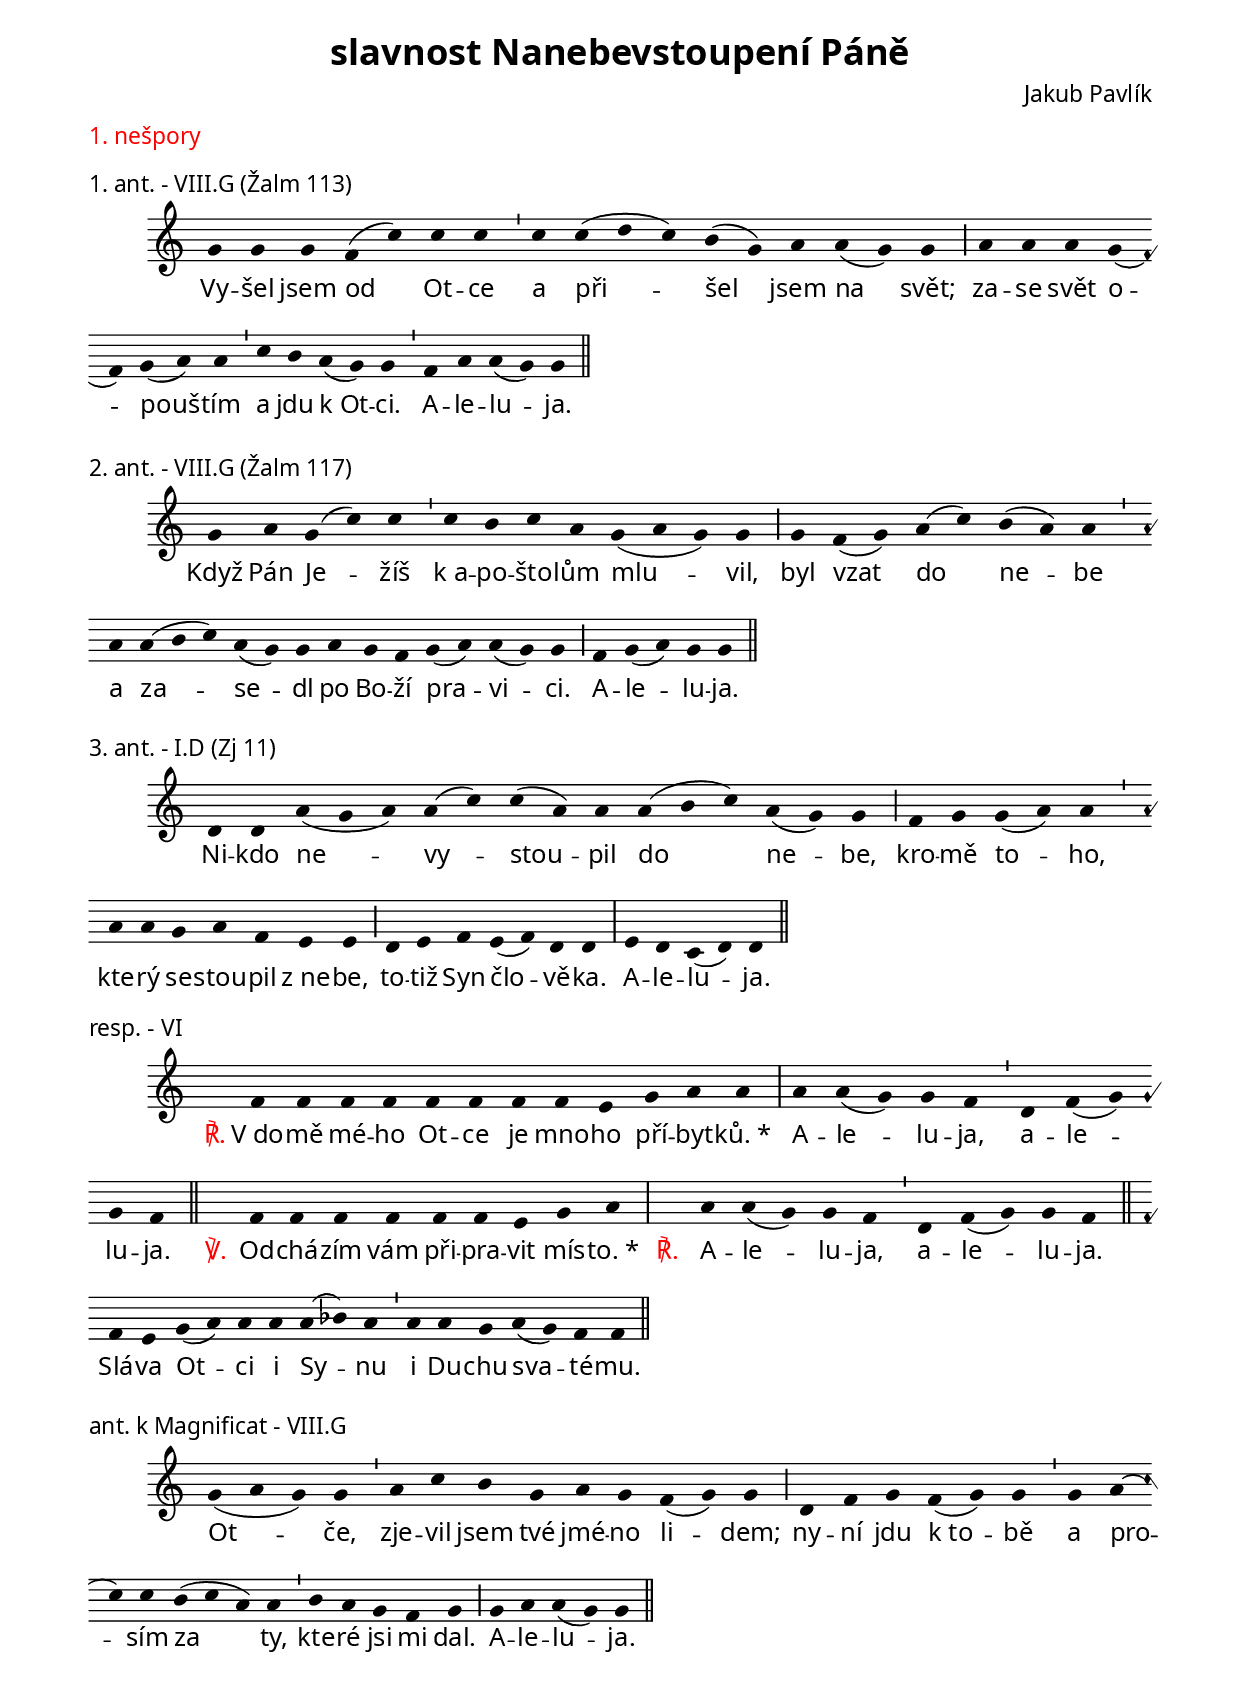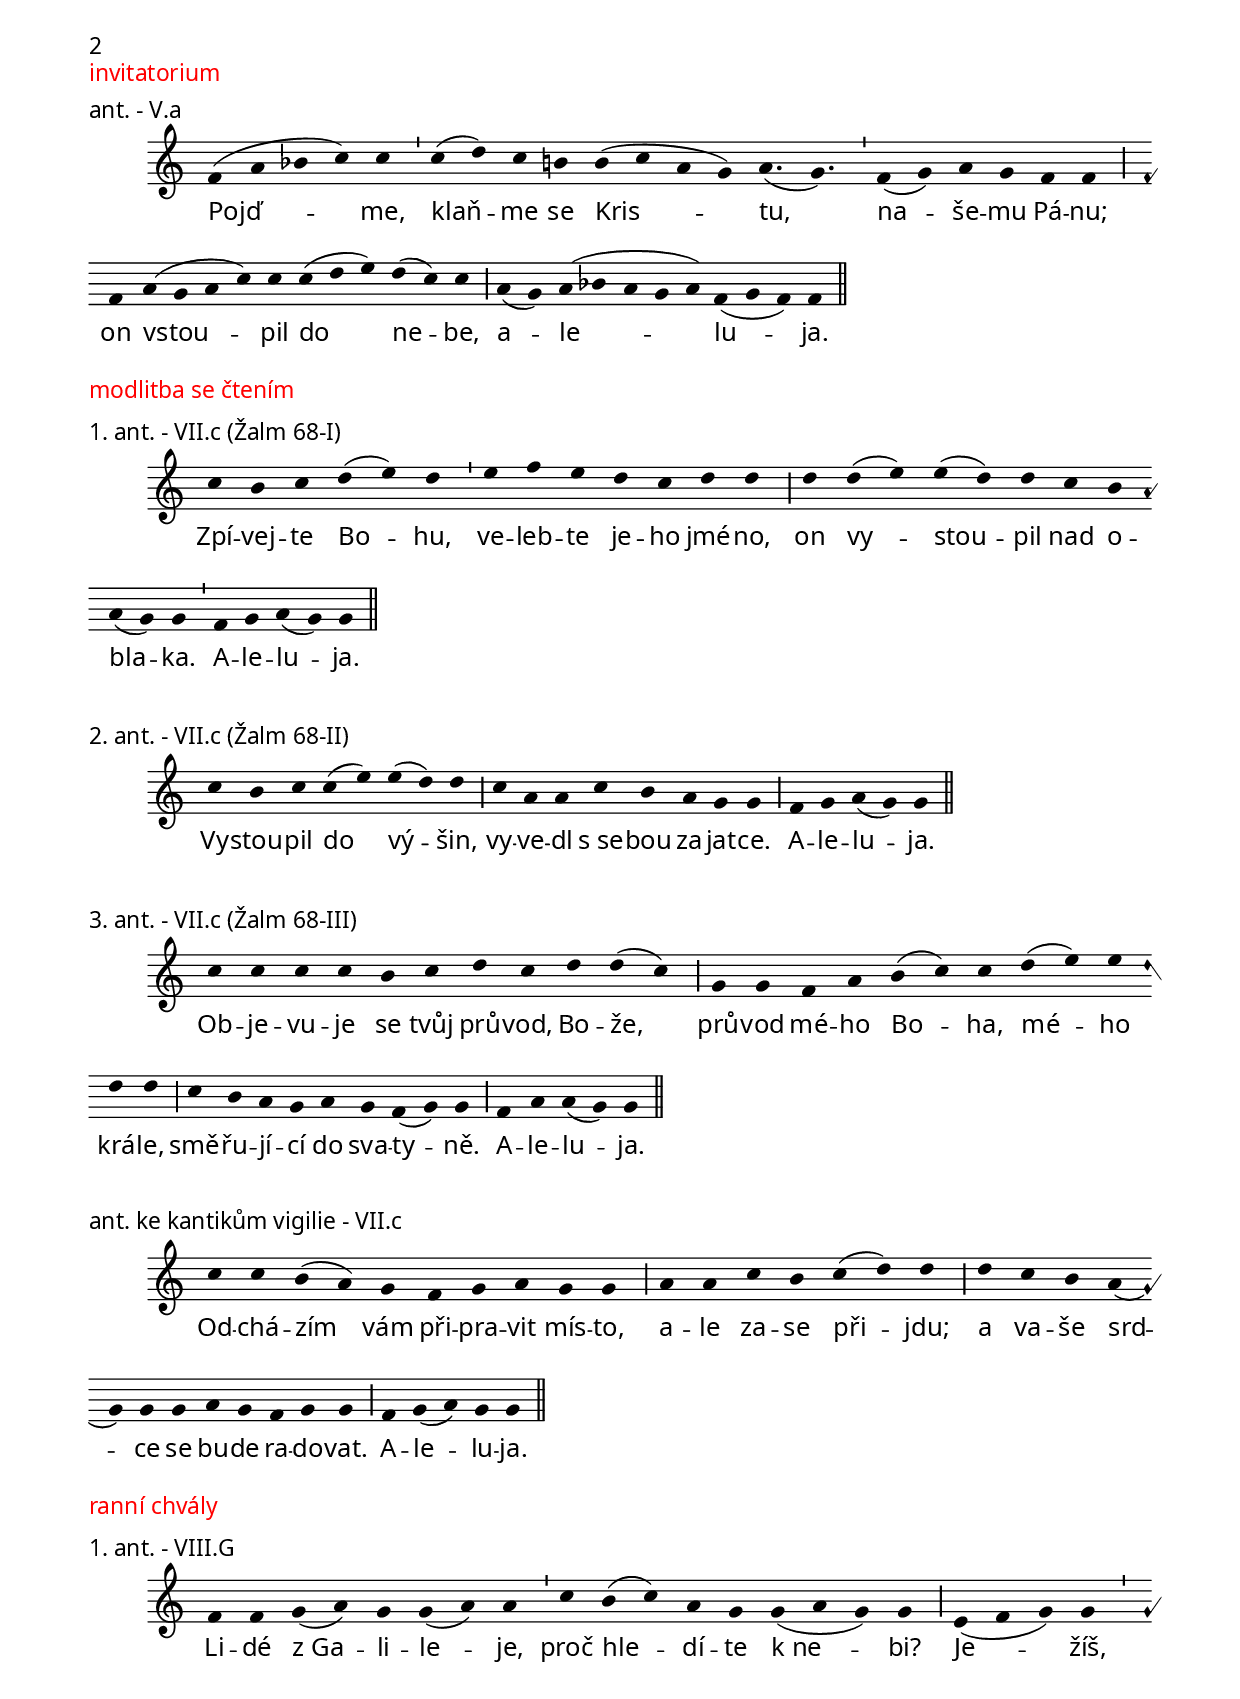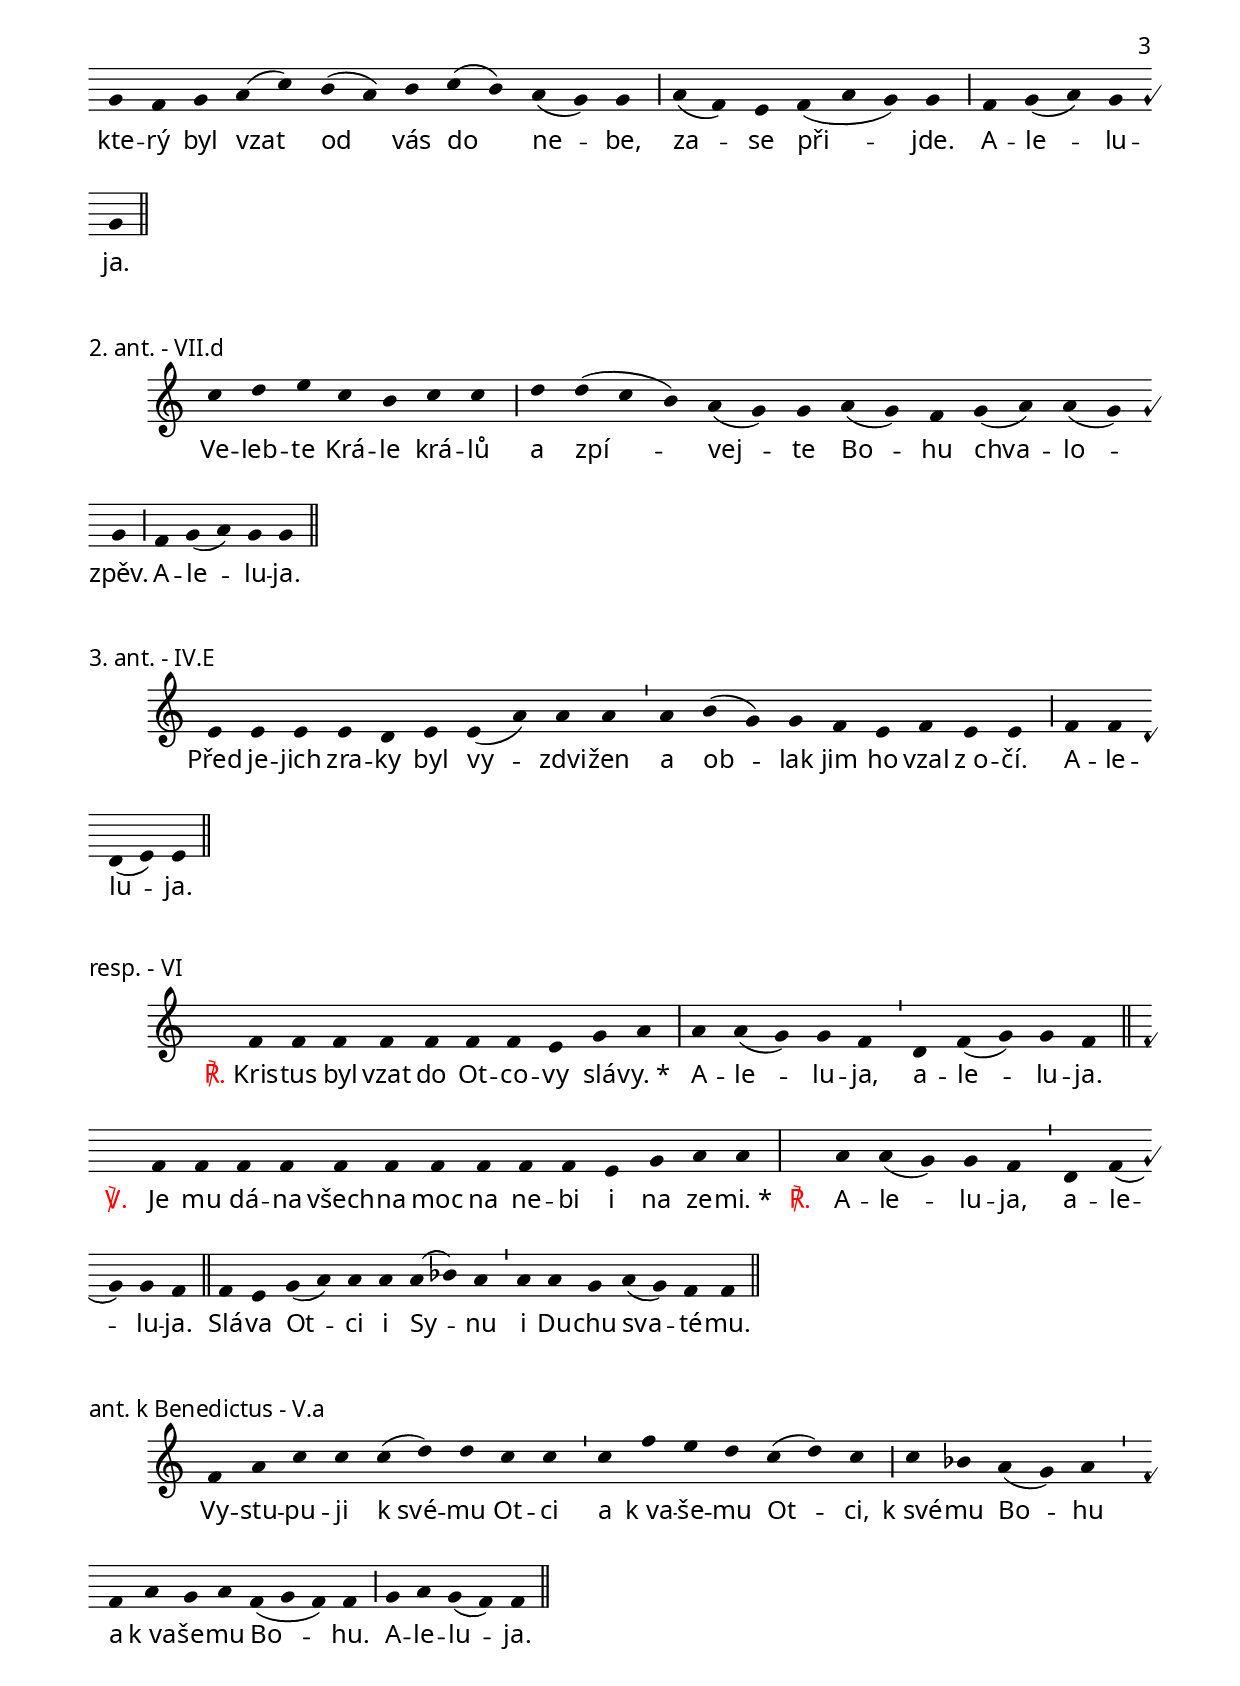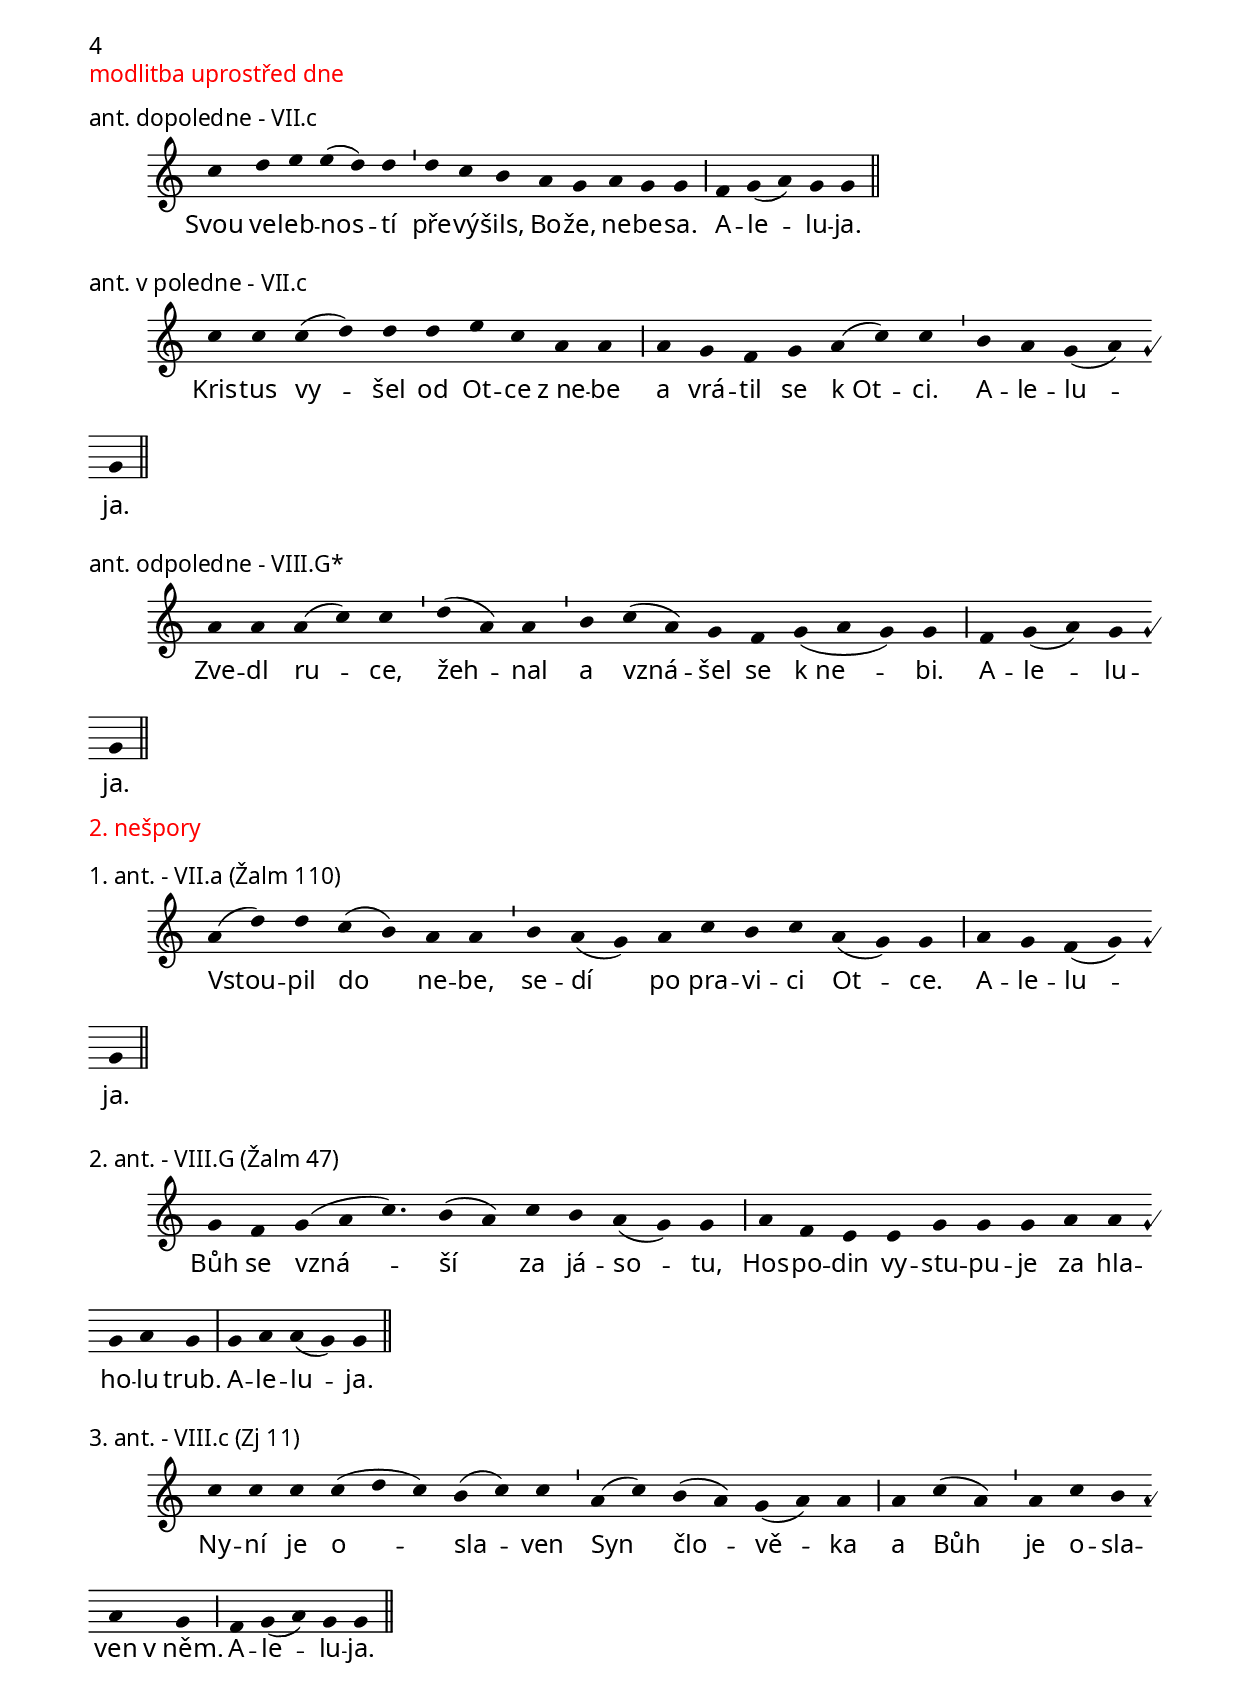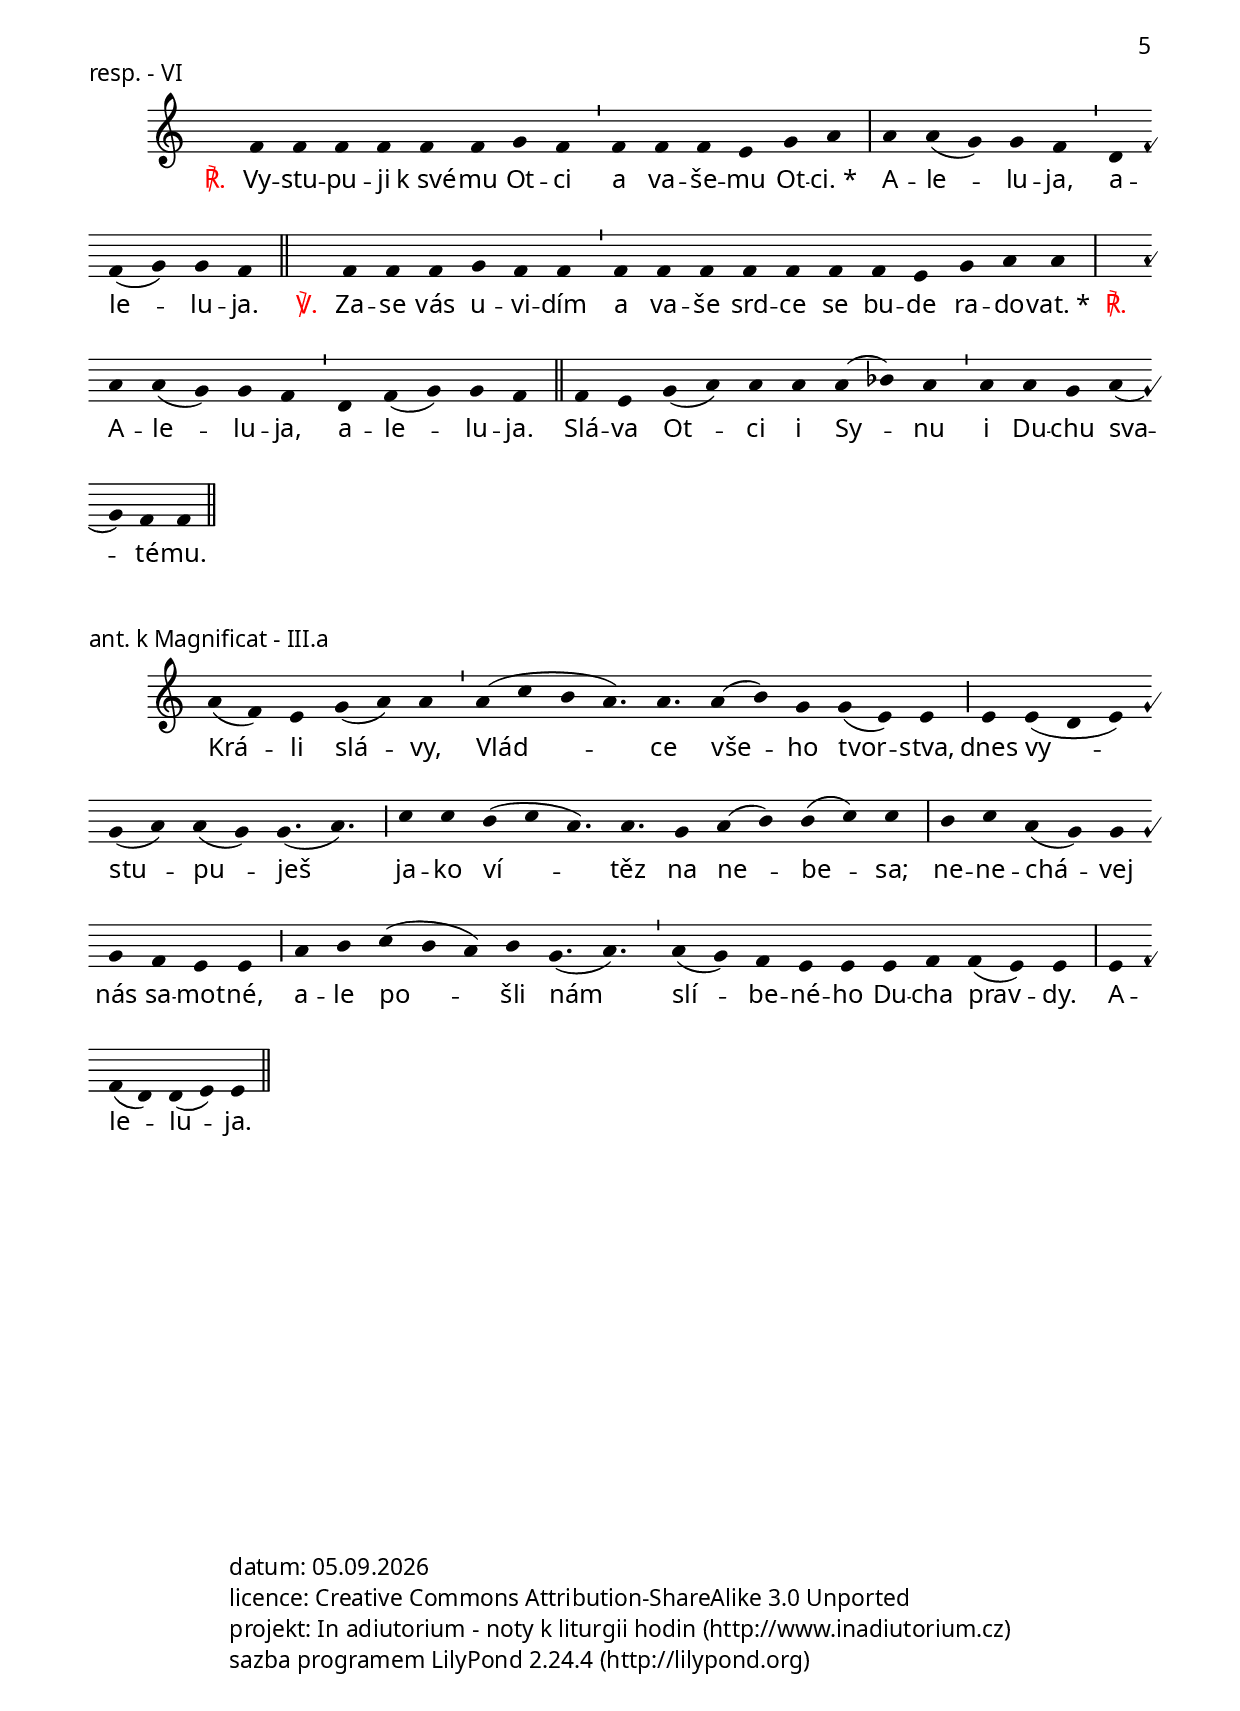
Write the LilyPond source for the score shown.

\version "2.14.2"

\header {
  title = "slavnost Nanebevstoupení Páně"
  composer = "Jakub Pavlík"
}

\include "spolecne.ly"
\include "dilyresponsorii.ly"

\markup {\nadpisHodinka {"1. nešpory"}}

\score {
  \relative c'' {
    \choralniRezim
    g4 g g f( c') c c \barMin
    c c( d c) b( g) a a( g) g \barMaior
    a a a g( f) g( a) a \barMin
    c b a( g) g \barMin
    f a a( g) g \barFinalis
  }
  \addlyrics {
    Vy -- šel jsem od Ot -- ce
    a při -- šel jsem na svět;
    za -- se svět o -- pouš -- tím a jdu k_Ot -- ci.
    A -- le -- lu -- ja.
  }
  \header {
    quid = "1. ant."
    modus = "VIII"
    differentia = "G"
    psalmus = "Žalm 113"
    id = "1ne-a1"
    piece = \markup {\sestavTitulek}
  }
}

\score {
  \relative c'' {
    \choralniRezim
    g4 a g( c) c \barMin
    c b c a g( a g) g \barMaior
    g f( g) a( c) b( a) a \barMin
    a a( b c) a( g) g a g f g( a) a( g) g \barMaior
    f g( a) g g \barFinalis
  }
  \addlyrics {
    Když Pán Je -- žíš
    k_a -- po -- što -- lům mlu -- vil,
    byl vzat do ne -- be
    a za -- se -- dl po Bo -- ží pra -- vi -- ci.
    A -- le -- lu -- ja.
  }
  \header {
    quid = "2. ant."
    modus = "VIII"
    differentia = "G"
    psalmus = "Žalm 117"
    id = "1ne-a2"
    piece = \markup {\sestavTitulek}
  }
}

\score {
  \relative c' {
    \choralniRezim
    d4 d a'( g a) a( c) c( a) a a( b c) a( g) g \barMaior
    f g g( a) a \barMin a a g a f e e \barMaior
    d e f e( f) d d \barMax
    e d c( d) d \barFinalis
  }
  \addlyrics {
    Ni -- kdo ne -- vy -- stou -- pil do ne -- be,
    kro -- mě to -- ho, kte -- rý se -- stou -- pil z_ne -- be,
    to -- tiž Syn člo -- vě -- ka.
    A -- le -- lu -- ja.
  }
  \header {
    quid = "3. ant."
    modus = "I"
    differentia = "D"
    psalmus = "Zj 11"
    id = "1ne-a3"
    piece = \markup {\sestavTitulek}
  }
}

\score {
  \relative c' {
    \choralniRezim

    % R
    \neviditelna f
    f4 f f f f f f f e g a a \barMax
    \respVIalelujaResponsum \barFinalis
    % V
    \neviditelna f
    f f f f f f e g a \barMax
    % R
    \neviditelna a
    \respVIalelujaResponsum \barFinalis
    % Slava
    \respVIalelujaDoxologie \barFinalis
  }
  \addlyrics {
    \Response V_do -- mě mé -- ho Ot -- ce je mno -- ho pří -- byt -- ků._*
    \textRespAleluja
    \Verse Od -- chá -- zím vám při -- pra -- vit mís -- to._*
    \Response \textRespAleluja
    \textRespDoxologie
  }
  \header {
    quid = "resp."
    modus = "VI"
    id = "1ne-resp"
    piece = \markup {\sestavTitulekResp}
  }
}

\score {
  \relative c'' {
    \choralniRezim
    g4( a g) g \barMin
    a c b g a g f( g) g \barMaior
    d f g f( g) g \barMin
    g a( c) c b( c a) a \barMin
    b a g f g \barMaior
    g a a( g) g \barFinalis
  }
  \addlyrics {
    Ot -- če,
    zje -- vil jsem tvé jmé -- no li -- dem;
    ny -- ní jdu k_to -- bě
    a pro -- sím za ty,
    kte -- ré jsi mi dal.
    A -- le -- lu -- ja.
  }
  \header {
    quid = "ant. k Magnificat"
    modus = "VIII"
    differentia = "G"
    psalmus = ""
    placet = "bude vhodné věnovat jí trochu péče"
    id = "1ne-amag"
    piece = \markup {\sestavTitulekBezZalmu}
  }
}

\pageBreak % ZLOM

\markup {\nadpisHodinka {"invitatorium"}}

\score {
  \relative c' {
    \choralniRezim
    f4( a bes c) c \barMin
    c( d) c b! b( c a g) a4.( g) \barMin f4( g) a g f f \barMaior
    f4 a( g a c) c c( d e) d( c) c \barMaior
    a( g) a( bes a g a) f( g f) f \barFinalis
  }
  \addlyrics {
    Pojď -- me,
    klaň -- me se Kris -- tu, na -- še -- mu Pá -- nu;
    on vstou -- pil do ne -- be,
    a -- le -- lu -- ja.
  }
  \header {
    quid = "ant."
    modus = "V"
    differentia = "a"
    psalmus = ""
    id = "invit"
    piece = \markup {\sestavTitulekBezZalmu}
  }
}

\markup {\nadpisHodinka {"modlitba se čtením"}}

\score {
  \relative c'' {
    \choralniRezim
    c4 b c d( e) d \barMin
    e f e d c d d \barMaior
    d d( e) e( d) d c b a( g) g \barMin
    f g a( g) g \barFinalis
  }
  \addlyrics {
    Zpí -- vej -- te Bo -- hu,
    ve -- leb -- te je -- ho jmé -- no,
    on vy -- stou -- pil nad o -- bla -- ka.
    A -- le -- lu -- ja.
  }
  \header {
    quid = "1. ant."
    modus = "VII"
    differentia = "c"
    psalmus = "Žalm 68-I"
    id = "mc-a1"
    piece = \markup {\sestavTitulek}
  }
}

\score {
  \relative c'' {
    \choralniRezim
    c4 b c c( e) e( d) d \barMaior
    c a a c b a g g \barMaior
    f g a( g) g \barFinalis
  }
  \addlyrics {
    Vy -- stou -- pil do vý -- šin,
    vy -- ve -- dl s_se -- bou za -- jat -- ce.
    A -- le -- lu -- ja.
  }
  \header {
    quid = "2. ant."
    modus = "VII"
    differentia = "c"
    psalmus = "Žalm 68-II"
    id = "mc-a2"
    piece = \markup {\sestavTitulek}
  }
}

\score {
  \relative c'' {
    \choralniRezim
    c4 c c c b c d c d d( c) \barMaior
    g g f a b( c) c d( e) e d d \barMaior
    c b a g a g f( g) g \barMaior
    f a a( g) g \barFinalis
  }
  \addlyrics {
    Ob -- je -- vu -- je se tvůj prů -- vod, Bo -- že,
    prů -- vod mé -- ho Bo -- ha, mé -- ho krá -- le,
    smě -- řu -- jí -- cí do sva -- ty -- ně.
    A -- le -- lu -- ja.
  }
  \header {
    quid = "3. ant."
    modus = "VII"
    differentia = "c"
    psalmus = "Žalm 68-III"
    id = "mc-a3"
    piece = \markup {\sestavTitulek}
  }
}

\score {
  \relative c'' {
    \choralniRezim
    c4 c b( a) g f g a g g \barMaior
    a a c b c( d) d \barMaior
    d c b a( g) g g a g f g g \barMaior
    f g( a) g g \barFinalis
  }
  \addlyrics {
    Od -- chá -- zím vám při -- pra -- vit mís -- to,
    a -- le za -- se při -- jdu;
    a va -- še srd -- ce se bu -- de ra -- do -- vat.
    A -- le -- lu -- ja.
  }
  \header {
    quid = "ant. ke kantikům vigilie"
    modus = "VII"
    differentia = "c"
    psalmus = ""
    fial = "antifony/velikonoce_tyden4.ly#pa-aben?zacatek"
    id = "mc-avig"
    piece = \markup {\sestavTitulekBezZalmu}
  }
}

\markup {\nadpisHodinka {"ranní chvály"}}

\score {
  \relative c' {
    \choralniRezim
    f4 f g( a) g g( a) a \barMin
    c b( c) a g g( a g) g \barMaior
    e( f g) g \barMin
    g f g a( c) b( a) b c( b) a( g) g \barMaior
    a( f) e f( a g) g \barMaior
    f g( a) g g \barFinalis
  }
  \addlyrics {
    Li -- dé z_Ga -- li -- le -- je,
    proč hle -- dí -- te k_ne -- bi?
    Je -- žíš,
    kte -- rý byl vzat od vás do ne -- be,
    za -- se při -- jde.
    A -- le -- lu -- ja.
  }
  \header {
    quid = "1. ant."
    modus = "VIII"
    differentia = "G"
    psalmus = ""
    id = "rch-a1"
    piece = \markup {\sestavTitulekBezZalmu}
  }
}

\score {
  \relative c'' {
    \choralniRezim
    c4 d e c b c c \barMaior
    d d( c b) a( g) g a( g) f g( a) a( g) g \barMaior
    f g( a) g g \barFinalis
  }
  \addlyrics {
    Ve -- leb -- te Krá -- le krá -- lů
    a zpí -- vej -- te Bo -- hu chva -- lo -- zpěv.
    A -- le -- lu -- ja.
  }
  \header {
    quid = "2. ant."
    modus = "VII"
    differentia = "d"
    psalmus = ""
    id = "rch-a2"
    piece = \markup {\sestavTitulekBezZalmu}
  }
}

\score {
  \relative c' {
    \choralniRezim
    e4 e e e d e e( a) a a \barMin
    a b( g) g f e f e e \barMaior
    f f d( e) e \barFinalis
  }
  \addlyrics {
    Před je -- jich zra -- ky byl vy -- zdvi -- žen
    a ob -- lak jim ho vzal z_o -- čí.
    A -- le -- lu -- ja.
  }
  \header {
    quid = "3. ant."
    modus = "IV"
    differentia = "E"
    psalmus = ""
    id = "rch-a3"
    piece = \markup {\sestavTitulekBezZalmu}
  }
}

\score {
  \relative c' {
    \choralniRezim

    % R
    \neviditelna f
    f4 f f f f f f e g a \barMax
    \respVIalelujaResponsum \barFinalis
    % V
    \neviditelna f
    f f f f f f f f f f e g a a \barMax
    % R
    \neviditelna a
    \respVIalelujaResponsum \barFinalis
    % Slava
    \respVIalelujaDoxologie \barFinalis
  }
  \addlyrics {
    \Response Kris -- tus byl vzat do Ot -- co -- vy slá -- vy._* \textRespAleluja
    \Verse Je mu dá -- na všech -- na moc na ne -- bi i na ze -- mi._*
    \Response \textRespAleluja
    \textRespDoxologie
  }
  \header {
    quid = "resp."
    modus = "VI"
    id = "rch-resp"
    piece = \markup {\sestavTitulekResp}
  }
}


\score {
  \relative c' {
    \choralniRezim
    f4 a c c c( d) d c c \barMin
    c f e d c( d) c \barMaior
    c bes a( g) a \barMin
    f a g a f( g f) f \barMaior
    g a g( f) f \barFinalis
  }
  \addlyrics {
    Vy -- stu -- pu -- ji k_své -- mu Ot -- ci
    a k_va -- še -- mu Ot -- ci,
    k_své -- mu Bo -- hu
    a k_va -- še -- mu Bo -- hu.
    A -- le -- lu -- ja.
  }
  \header {
    quid = "ant. k Benedictus"
    modus = "V"
    differentia = "a"
    psalmus = ""
    placet = "posvítit si na to, jak nápěv ne/odpovídá významové struktuře textu"
    id = "rch-aben"
    piece = \markup {\sestavTitulekBezZalmu}
  }
}

\pageBreak % ZLOM

\markup {\nadpisHodinka {"modlitba uprostřed dne"}}

\score {
  \relative c'' {
    \choralniRezim
    c4 d e e( d) d \barMin
    d c b a g a g g \barMaior
    f g( a) g g \barFinalis
  }
  \addlyrics {
    Svou ve -- leb -- nos -- tí
    pře -- vý -- šils, Bo -- že, ne -- be -- sa.
    A -- le -- lu -- ja.
  }
  \header {
    quid = "ant. dopoledne"
    modus = "VII"
    differentia = "c"
    psalmus = ""
    id = "tercie"
    piece = \markup {\sestavTitulekBezZalmu}
  }
}

\score {
  \relative c'' {
    \choralniRezim
    c4 c c( d) d d e c a a \barMaior
    a g f g a( c) c \barMin
    b a g( a) g \barFinalis
  }
  \addlyrics {
    Kris -- tus vy -- šel od Ot -- ce z_ne -- be
    a vrá -- til se k_Ot -- ci.
    A -- le -- lu -- ja.
  }
  \header {
    quid = "ant. v poledne"
    modus = "VII"
    differentia = "c"
    psalmus = ""
    id = "sexta"
    piece = \markup {\sestavTitulekBezZalmu}
  }
}

\score {
  \relative c'' {
    \choralniRezim
    a4 a a( c) c \barMin
    d( a) a \barMin
    b c( a) g f g( a g) g \barMaior
    f g( a) g4 g \barFinalis
  }
  \addlyrics {
    Zve -- dl ru -- ce,
    žeh -- nal
    a vzná -- šel se k_ne -- bi.
    A -- le -- lu -- ja.
  }
  \header {
    quid = "ant. odpoledne"
    modus = "VIII"
    differentia = "G*"
    psalmus = ""
    id = "nona"
    piece = \markup {\sestavTitulekBezZalmu}
  }
}

\markup {\nadpisHodinka {"2. nešpory"}}

\score {
  \relative c'' {
    \choralniRezim
    a( d) d c( b) a a \barMin
    b a( g) a c b c a( g) g \barMaior
    a g f( g) g \barFinalis
  }
  \addlyrics {
    Vstou -- pil do ne -- be,
    se -- dí po pra -- vi -- ci Ot -- ce.
    A -- le -- lu -- ja.
  }
  \header {
    quid = "1. ant."
    modus = "VII"
    differentia = "a"
    psalmus = "Žalm 110"
    placet = "asi spíš lépe"
    id = "2ne-a1"
    piece = \markup {\sestavTitulek}
  }
}

\score {
  \relative c'' {
    \choralniRezim
    g4 f g( a c4.) b4( a) c b a( g) g \barMaior
    a f e e g g g a a g a g \barMax
    g a a( g) g \barFinalis
  }
  \addlyrics {
    Bůh se vzná -- ší za já -- so -- tu,
    Hos -- po -- din vy -- stu -- pu -- je za hla -- ho -- lu trub.
    A -- le -- lu -- ja.
  }
  \header {
    quid = "2. ant."
    modus = "VIII"
    differentia = "G"
    psalmus = "Žalm 47"
    placet = "aleluja spíš lépe"
    id = "2ne-a2"
    piece = \markup {\sestavTitulek}
  }
}

\score {
  \relative c'' {
    \choralniRezim
    c4 c c c( d c) b( c) c \barMin
    a( c) b( a) g( a) a \barMaior
    a c( a) \barMin
    a c b a g \barMaior
    f g( a) g g \barFinalis
  }
  \addlyrics {
    Ny -- ní je o -- sla -- ven
    Syn člo -- vě -- ka
    a Bůh
    je o -- sla -- ven v_něm.
    A -- le -- lu -- ja.
  }
  \header {
    quid = "3. ant."
    modus = "VIII"
    differentia = "c"
    psalmus = "Zj 11"
    id = "2ne-a3"
    piece = \markup {\sestavTitulek}
  }
}

\score {
  \relative c' {
    \choralniRezim

    % R
    \neviditelna f
    f4 f f f f f g f \barMin f f f e g a \barMax
    \respVIalelujaResponsum \barFinalis
    % V
    \neviditelna f
    f f f g f f \barMin f f f f f f f e g a a \barMax
    % R
    \neviditelna a
    \respVIalelujaResponsum \barFinalis
    % Slava
    \respVIalelujaDoxologie \barFinalis
  }
  \addlyrics {
    \Response Vy -- stu -- pu -- ji k_své -- mu Ot -- ci a va -- še -- mu Ot -- ci._* \textRespAleluja
    \Verse Za -- se vás u -- vi -- dím a va -- še srd -- ce se bu -- de ra -- do -- vat._*
    \Response \textRespAleluja
    \textRespDoxologie
  }
  \header {
    quid = "resp."
    modus = "VI"
    id = "2ne-resp"
    piece = \markup {\sestavTitulekResp}
  }
}

\score {
  \relative c'' {
    \choralniRezim
    a4( f) e g( a) a \barMin
    a( c b a4.) a a4( b) g g( e) e \barMaior
    e e( d e) g( a) a( g) g4.( a) \barMaior
    c4 c b( c a4.) a g4 a( b) b( c) c \barMax

    b c a( g) g g f e e \barMaior
    a b c( b a) b g4.( a) \barMin
    a4( g) f e e e f f( e) e \barMax
    e f( d) d( e) e \barFinalis
  }
  \addlyrics {
    Krá -- li slá -- vy,
    Vlád -- ce vše -- ho tvor -- stva,
    dnes vy -- stu -- pu -- ješ
    ja -- ko ví -- těz na ne -- be -- sa;

    ne -- ne -- chá -- vej nás sa -- mot -- né,
    a -- le po -- šli nám slí -- be -- né -- ho Du -- cha prav -- dy.
    A -- le -- lu -- ja.
  }
  \header {
    quid = "ant. k Magnificat"
    modus = "III"
    differentia = "a"
    psalmus = ""
    placet = "přijde mi povedená, ale bude vhodné vyzkoušet i adaptaci nápěvu latinské předlohy"
    id = "2ne-amag"
    piece = \markup {\sestavTitulekBezZalmu}
  }
}